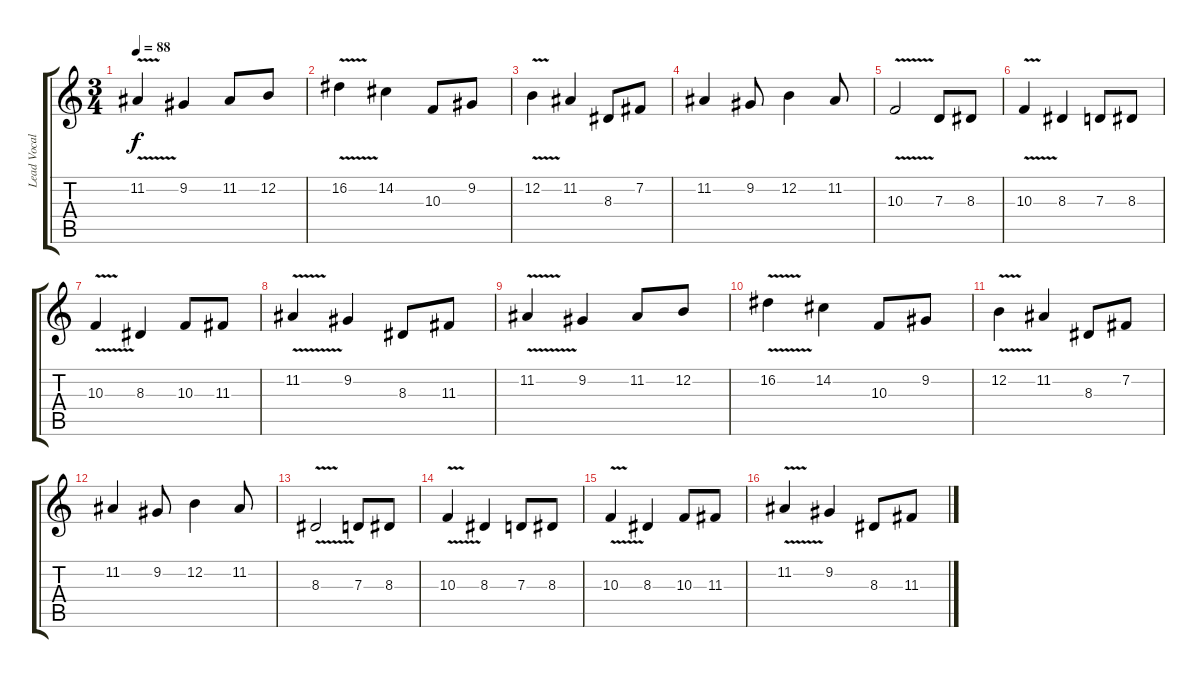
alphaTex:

\track ("Lead Vocals (or Lead Guitar)" "Lead Vocal") {instrument flute}
\staff {score tabs}
\tuning (E4 B3 G3 D3 A2 E2) {hide}
\ts (3 4)
\tempo 88
\clef g2
\ks c
11.2{v}.4{dy f} 9.2.4 11.2.8 12.2.8 |
16.2{v}.4 14.2.4 10.3.8 9.2.8 |
12.2{v}.4 11.2.4 8.3.8 7.2.8 |
11.2.4 9.2.8 12.2.4 11.2.8 |
10.3{v}.2 7.3.8 8.3.8 |
10.3{v}.4 8.3.4 7.3.8 8.3.8 |
10.3{v}.4 8.3.4 10.3.8 11.3.8 |
11.2{v}.4 9.2.4 8.3.8 11.3.8 |
11.2{v}.4 9.2.4 11.2.8 12.2.8 |
16.2{v}.4 14.2.4 10.3.8 9.2.8 |
12.2{v}.4 11.2.4 8.3.8 7.2.8 |
11.2.4 9.2.8 12.2.4 11.2.8 |
8.3{v}.2 7.3.8 8.3.8 |
10.3{v}.4 8.3.4 7.3.8 8.3.8 |
10.3{v}.4 8.3.4 10.3.8 11.3.8 |
11.2{v}.4 9.2.4 8.3.8 11.3.8
